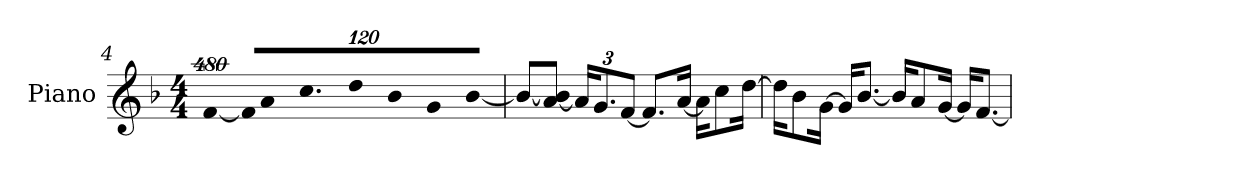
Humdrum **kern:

**kern
*part1
*staff1
*I"Piano
*I'P-no
*clefG2
*k[b-]
*M4/4
=4
!LO:N:vis=4
[1920%427f/
!LO:N:vis=16
1920%107f/KL]
!LO:N:vis=8
640%71a/
9.cc/
!LO:N:vis=8
640%71dd/
!LO:N:vis=8
640%71b-/
!LO:N:vis=8
640%71g/
!LO:N:vis=8
[640%71b-/J
!!LO:LB:g=z
=5
8b-/L_
[8a/ 8b-/]J
*Xbrackettup
24a/KL]
12.g/
[12f/J
8.f/L]
[16a/Jk
16a\KL]
8cc\
[16dd\Jk
=6
16dd\KL]
8b-\
[16g\Jk
16g/KL]
[8.b-/J
16b-/KL]
8a/
[16g/Jk
16g/KL]
[8.f/J
=
*-
